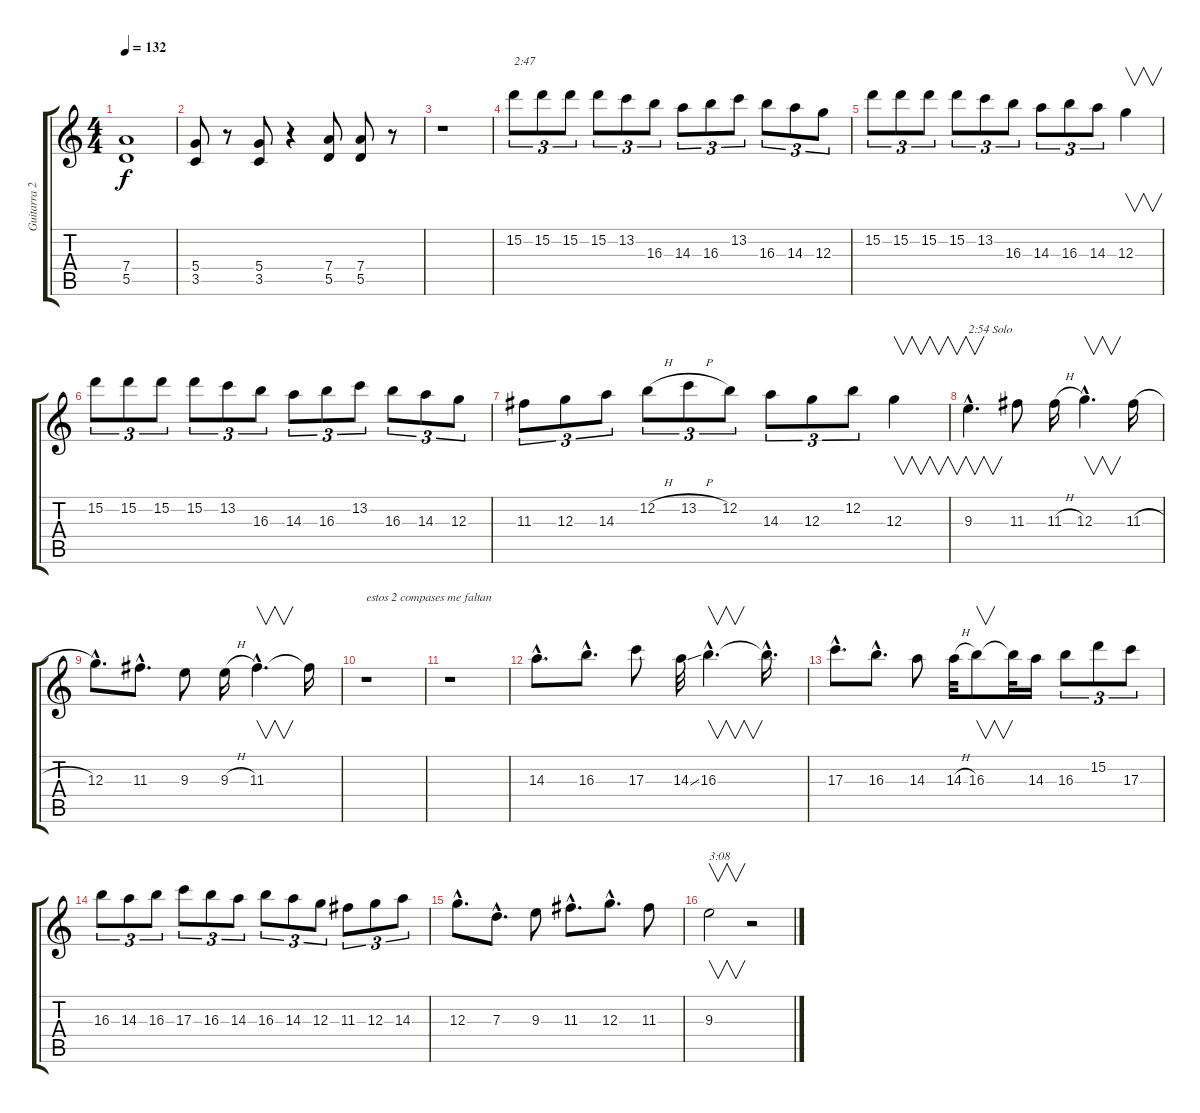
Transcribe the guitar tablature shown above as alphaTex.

\track ("Guitarra 2" "Guitarra 2") {instrument distortionguitar}
\staff {score tabs}
\tuning (E4 B3 G3 D3 A2 E2) {hide}
\ts (4 4)
\tempo 132
\clef g2
\ks c
(7.4 5.5).1{dy f} |
(5.4 3.5).8 r.8 (5.4 3.5).8 r.4 (7.4 5.5).8 (7.4 5.5).8 r.8 |
r.1 |
15.2.8{tu (3 2) txt "2:47"} 15.2.8{tu (3 2)} 15.2.8{tu (3 2)} 15.2.8{tu (3 2)} 13.2.8{tu (3 2)} 16.3.8{tu (3 2)} 14.3.8{tu (3 2)} 16.3.8{tu (3 2)} 13.2.8{tu (3 2)} 16.3.8{tu (3 2)} 14.3.8{tu (3 2)} 12.3.8{tu (3 2)} |
15.2.8{tu (3 2)} 15.2.8{tu (3 2)} 15.2.8{tu (3 2)} 15.2.8{tu (3 2)} 13.2.8{tu (3 2)} 16.3.8{tu (3 2)} 14.3.8{tu (3 2)} 16.3.8{tu (3 2)} 14.3.8{tu (3 2)} 12.3.4{v} |
15.2.8{tu (3 2)} 15.2.8{tu (3 2)} 15.2.8{tu (3 2)} 15.2.8{tu (3 2)} 13.2.8{tu (3 2)} 16.3.8{tu (3 2)} 14.3.8{tu (3 2)} 16.3.8{tu (3 2)} 13.2.8{tu (3 2)} 16.3.8{tu (3 2)} 14.3.8{tu (3 2)} 12.3.8{tu (3 2)} |
11.3.8{tu (3 2)} 12.3.8{tu (3 2)} 14.3.8{tu (3 2)} 12.2{h}.8{tu (3 2)} 13.2{h}.8{tu (3 2)} 12.2.8{tu (3 2)} 14.3.8{tu (3 2)} 12.3.8{tu (3 2)} 12.2.8{tu (3 2)} 12.3.4{v} |
9.3{hac}.4{v d txt "2:54 Solo"} 11.3.8 11.3{h}.16 12.3{hac}.4{v d} 11.3{h}.16 |
12.3{hac}.8{d} 11.3{hac}.8{d} 9.3.8 9.3{h}.16 11.3{hac}.4{v d} 11.3{t}.16 |
r.1{txt "estos 2 compases me faltan"} |
r.1 |
14.3{hac}.8{d} 16.3{hac}.8{d} 17.3.8 14.3{ss}.32 16.3{hac}.4{v d} 16.3{hac t}.16{d} |
17.3{hac}.8{d} 16.3{hac}.8{d} 14.3.8 14.3{h}.32 16.3.8{v} 16.3{t}.32 14.3.16 16.3.8{tu (3 2)} 15.2.8{tu (3 2)} 17.3.8{tu (3 2)} |
16.3.8{tu (3 2)} 14.3.8{tu (3 2)} 16.3.8{tu (3 2)} 17.3.8{tu (3 2)} 16.3.8{tu (3 2)} 14.3.8{tu (3 2)} 16.3.8{tu (3 2)} 14.3.8{tu (3 2)} 12.3.8{tu (3 2)} 11.3.8{tu (3 2)} 12.3.8{tu (3 2)} 14.3.8{tu (3 2)} |
12.3{hac}.8{d} 7.3{hac}.8{d} 9.3.8 11.3{hac}.8{d} 12.3{hac}.8{d} 11.3.8 |
9.3.2{v txt "3:08"} r.2
